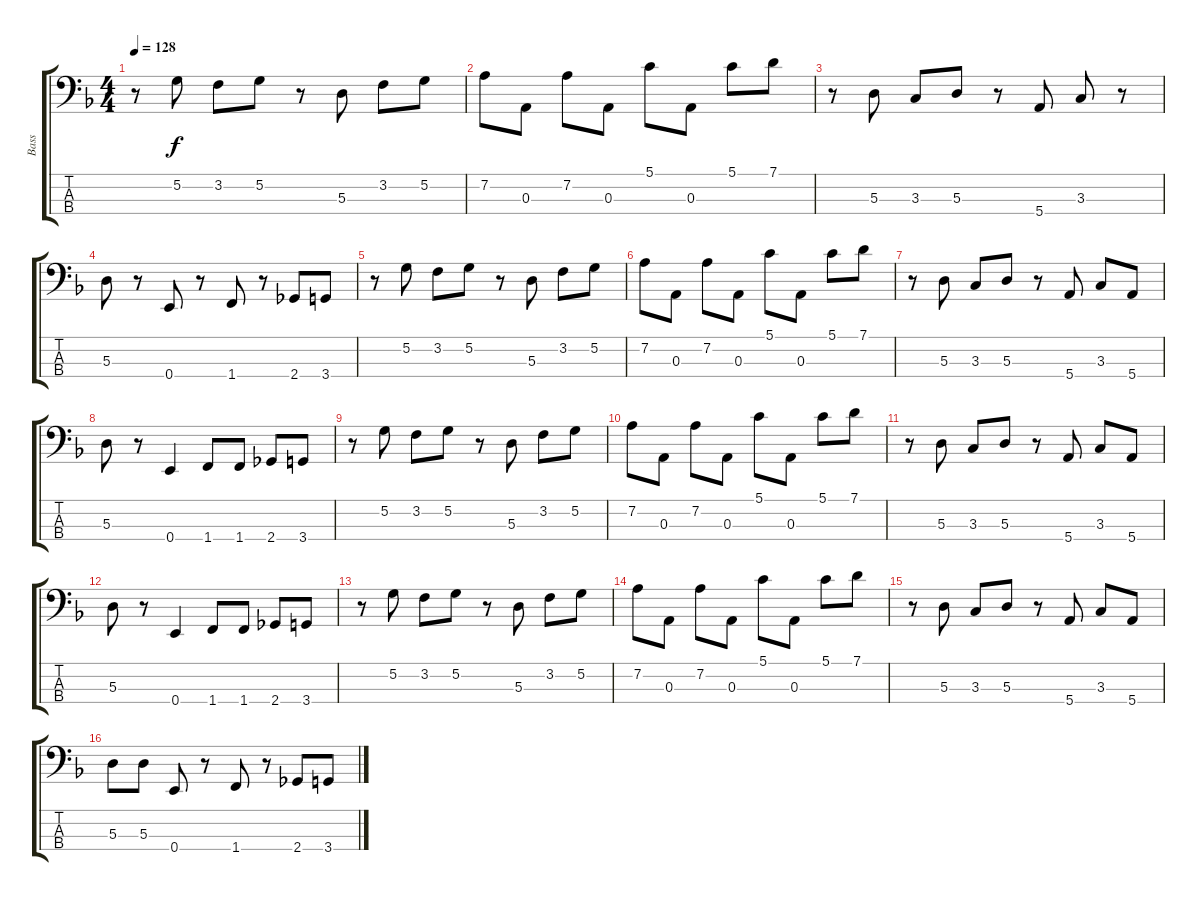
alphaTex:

\track ("Bass" "Bass") {instrument synthbass1}
\staff {score tabs}
\tuning (G2 D2 A1 E1) {hide}
\ts (4 4)
\tempo 128
\clef f4
\ks f
r.8{dy f} 5.2.8 3.2.8 5.2.8 r.8 5.3.8 3.2.8 5.2.8 |
7.2.8 0.3.8 7.2.8 0.3.8 5.1.8 0.3.8 5.1.8 7.1.8 |
r.8 5.3.8 3.3.8 5.3.8 r.8 5.4.8 3.3.8 r.8 |
5.3.8 r.8 0.4.8 r.8 1.4.8 r.8 2.4.8 3.4.8 |
r.8 5.2.8 3.2.8 5.2.8 r.8 5.3.8 3.2.8 5.2.8 |
7.2.8 0.3.8 7.2.8 0.3.8 5.1.8 0.3.8 5.1.8 7.1.8 |
r.8 5.3.8 3.3.8 5.3.8 r.8 5.4.8 3.3.8 5.4.8 |
5.3.8 r.8 0.4.4 1.4.8 1.4.8 2.4.8 3.4.8 |
r.8 5.2.8 3.2.8 5.2.8 r.8 5.3.8 3.2.8 5.2.8 |
7.2.8 0.3.8 7.2.8 0.3.8 5.1.8 0.3.8 5.1.8 7.1.8 |
r.8 5.3.8 3.3.8 5.3.8 r.8 5.4.8 3.3.8 5.4.8 |
5.3.8 r.8 0.4.4 1.4.8 1.4.8 2.4.8 3.4.8 |
r.8 5.2.8 3.2.8 5.2.8 r.8 5.3.8 3.2.8 5.2.8 |
7.2.8 0.3.8 7.2.8 0.3.8 5.1.8 0.3.8 5.1.8 7.1.8 |
r.8 5.3.8 3.3.8 5.3.8 r.8 5.4.8 3.3.8 5.4.8 |
5.3.8 5.3.8 0.4.8 r.8 1.4.8 r.8 2.4.8 3.4.8
